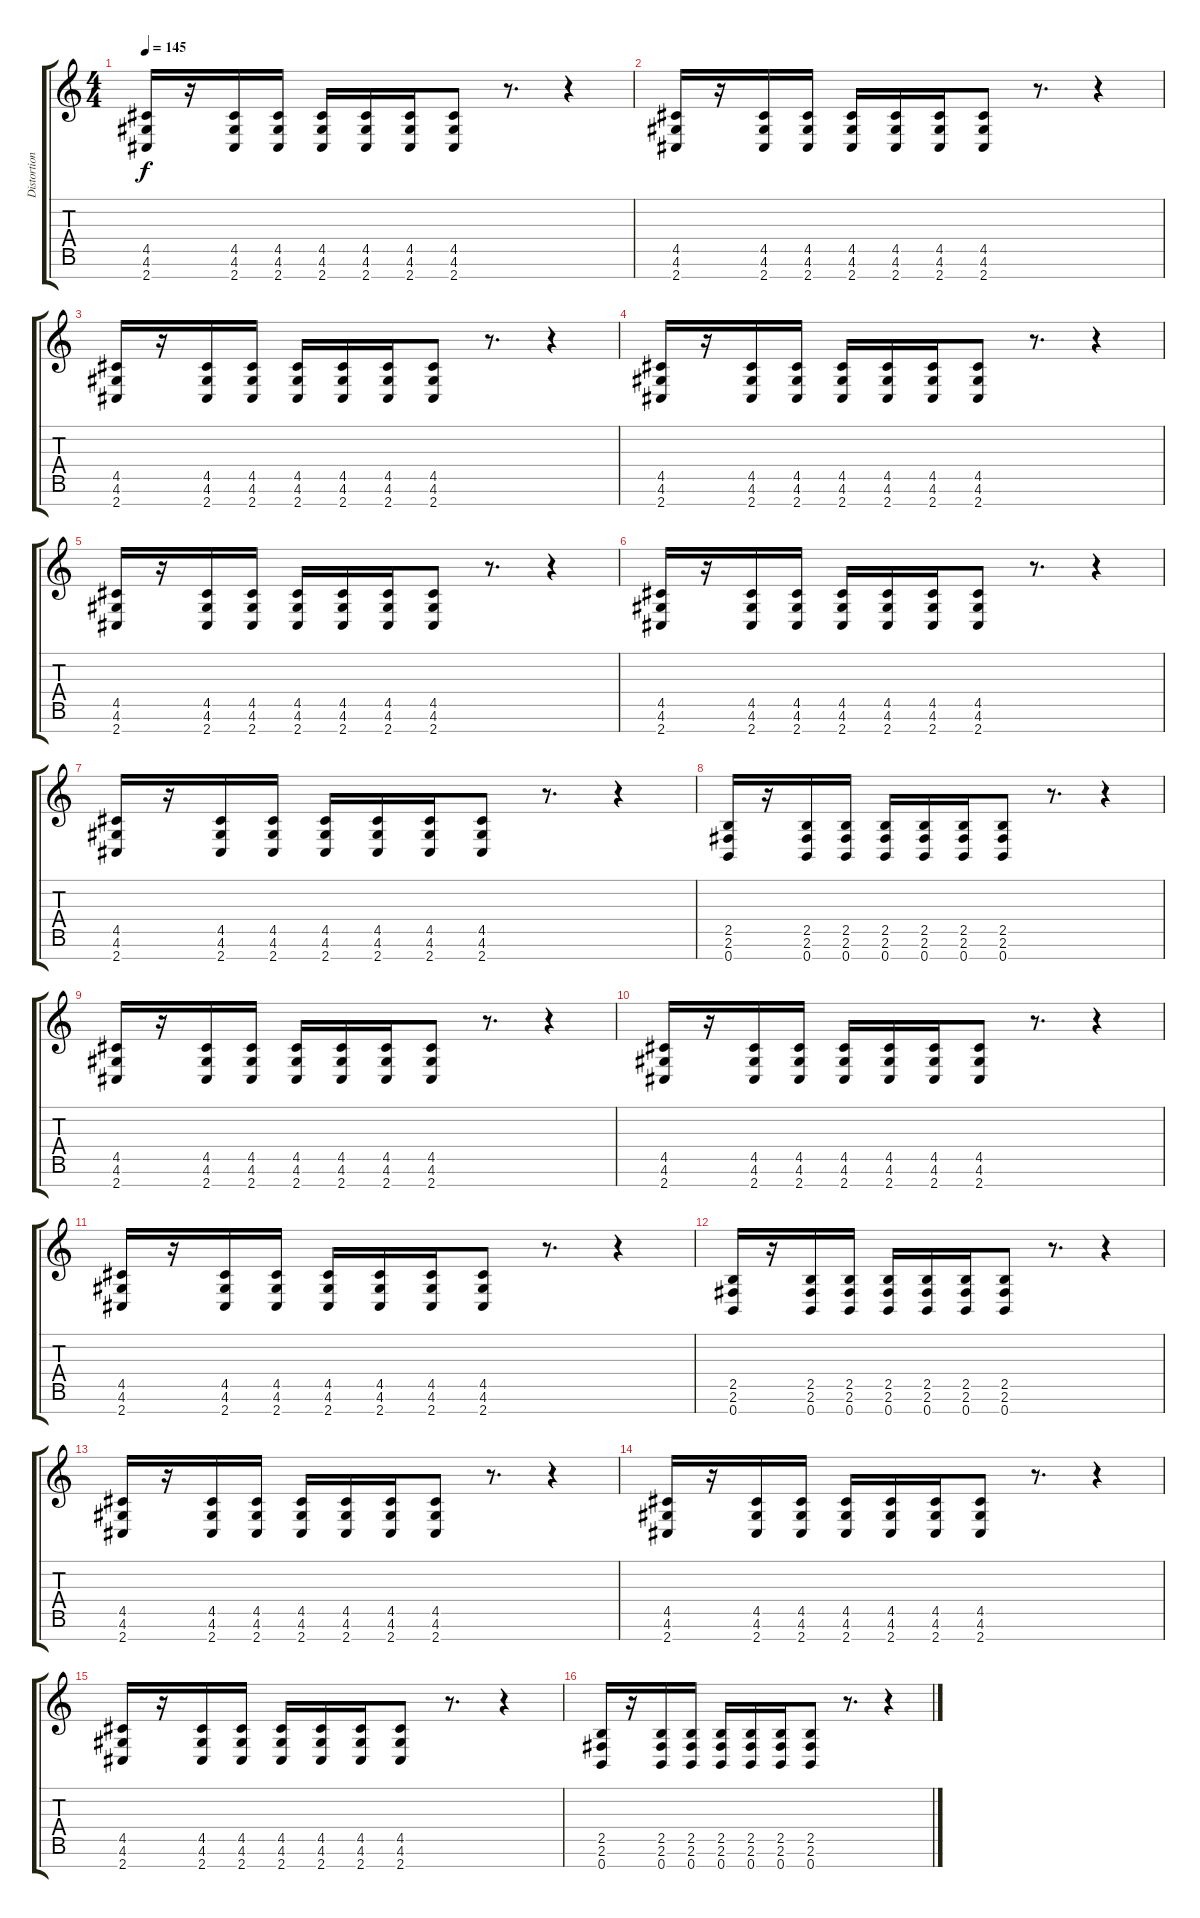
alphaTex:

\track ("Distortion Guitar 2" "Distortion") {instrument distortionguitar}
\staff {score tabs}
\tuning (E4 B3 G3 D3 A2 E2 B1) {hide}
\ts (4 4)
\tempo 145
\clef g2
\ks c
(4.5 4.6 2.7).16{dy f} r.16 (4.5 4.6 2.7).16 (4.5 4.6 2.7).16 (4.5 4.6 2.7).16 (4.5 4.6 2.7).16 (4.5 4.6 2.7).16 (4.5 4.6 2.7).8 r.8{d} r.4 |
(4.5 4.6 2.7).16 r.16 (4.5 4.6 2.7).16 (4.5 4.6 2.7).16 (4.5 4.6 2.7).16 (4.5 4.6 2.7).16 (4.5 4.6 2.7).16 (4.5 4.6 2.7).8 r.8{d} r.4 |
(4.5 4.6 2.7).16 r.16 (4.5 4.6 2.7).16 (4.5 4.6 2.7).16 (4.5 4.6 2.7).16 (4.5 4.6 2.7).16 (4.5 4.6 2.7).16 (4.5 4.6 2.7).8 r.8{d} r.4 |
(4.5 4.6 2.7).16 r.16 (4.5 4.6 2.7).16 (4.5 4.6 2.7).16 (4.5 4.6 2.7).16 (4.5 4.6 2.7).16 (4.5 4.6 2.7).16 (4.5 4.6 2.7).8 r.8{d} r.4 |
(4.5 4.6 2.7).16 r.16 (4.5 4.6 2.7).16 (4.5 4.6 2.7).16 (4.5 4.6 2.7).16 (4.5 4.6 2.7).16 (4.5 4.6 2.7).16 (4.5 4.6 2.7).8 r.8{d} r.4 |
(4.5 4.6 2.7).16 r.16 (4.5 4.6 2.7).16 (4.5 4.6 2.7).16 (4.5 4.6 2.7).16 (4.5 4.6 2.7).16 (4.5 4.6 2.7).16 (4.5 4.6 2.7).8 r.8{d} r.4 |
(4.5 4.6 2.7).16 r.16 (4.5 4.6 2.7).16 (4.5 4.6 2.7).16 (4.5 4.6 2.7).16 (4.5 4.6 2.7).16 (4.5 4.6 2.7).16 (4.5 4.6 2.7).8 r.8{d} r.4 |
(2.5 2.6 0.7).16 r.16 (2.5 2.6 0.7).16 (2.5 2.6 0.7).16 (2.5 2.6 0.7).16 (2.5 2.6 0.7).16 (2.5 2.6 0.7).16 (2.5 2.6 0.7).8 r.8{d} r.4 |
(4.5 4.6 2.7).16 r.16 (4.5 4.6 2.7).16 (4.5 4.6 2.7).16 (4.5 4.6 2.7).16 (4.5 4.6 2.7).16 (4.5 4.6 2.7).16 (4.5 4.6 2.7).8 r.8{d} r.4 |
(4.5 4.6 2.7).16 r.16 (4.5 4.6 2.7).16 (4.5 4.6 2.7).16 (4.5 4.6 2.7).16 (4.5 4.6 2.7).16 (4.5 4.6 2.7).16 (4.5 4.6 2.7).8 r.8{d} r.4 |
(4.5 4.6 2.7).16 r.16 (4.5 4.6 2.7).16 (4.5 4.6 2.7).16 (4.5 4.6 2.7).16 (4.5 4.6 2.7).16 (4.5 4.6 2.7).16 (4.5 4.6 2.7).8 r.8{d} r.4 |
(2.5 2.6 0.7).16 r.16 (2.5 2.6 0.7).16 (2.5 2.6 0.7).16 (2.5 2.6 0.7).16 (2.5 2.6 0.7).16 (2.5 2.6 0.7).16 (2.5 2.6 0.7).8 r.8{d} r.4 |
(4.5 4.6 2.7).16 r.16 (4.5 4.6 2.7).16 (4.5 4.6 2.7).16 (4.5 4.6 2.7).16 (4.5 4.6 2.7).16 (4.5 4.6 2.7).16 (4.5 4.6 2.7).8 r.8{d} r.4 |
(4.5 4.6 2.7).16 r.16 (4.5 4.6 2.7).16 (4.5 4.6 2.7).16 (4.5 4.6 2.7).16 (4.5 4.6 2.7).16 (4.5 4.6 2.7).16 (4.5 4.6 2.7).8 r.8{d} r.4 |
(4.5 4.6 2.7).16 r.16 (4.5 4.6 2.7).16 (4.5 4.6 2.7).16 (4.5 4.6 2.7).16 (4.5 4.6 2.7).16 (4.5 4.6 2.7).16 (4.5 4.6 2.7).8 r.8{d} r.4 |
(2.5 2.6 0.7).16 r.16 (2.5 2.6 0.7).16 (2.5 2.6 0.7).16 (2.5 2.6 0.7).16 (2.5 2.6 0.7).16 (2.5 2.6 0.7).16 (2.5 2.6 0.7).8 r.8{d} r.4
